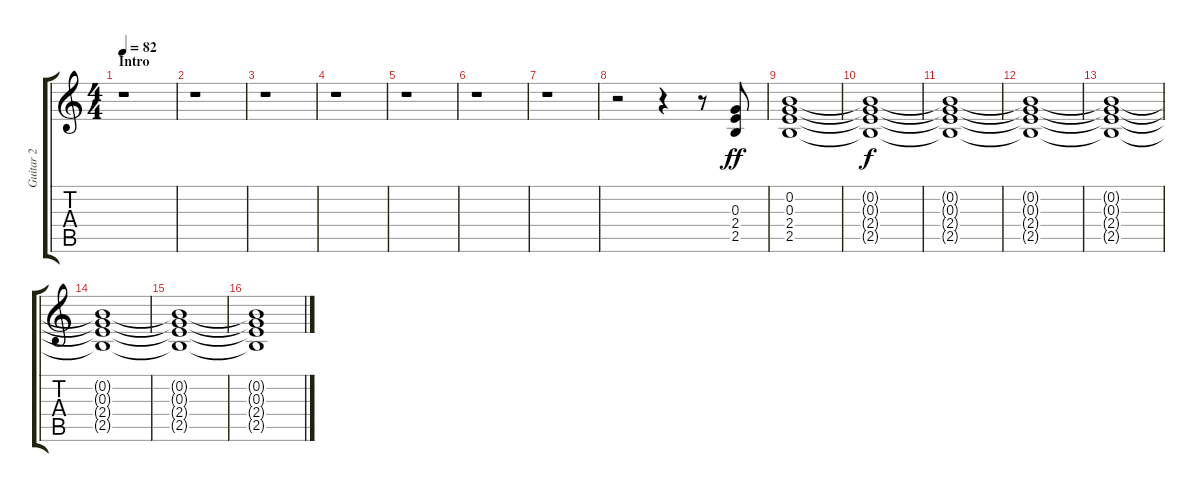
\track ("Guitar 2" "Guitar 2") {instrument distortionguitar}
\staff {score tabs}
\tuning (E4 B3 G3 D3 A2 E2) {hide}
\ts (4 4)
\section ("" "Intro")
\tempo 82
\clef g2
\ks c
r.1{dy ff instrument distortionguitar} |
r.1 |
r.1 |
r.1 |
r.1 |
r.1 |
r.1 |
r.2 r.4 r.8 (0.3 2.4 2.5).8{volume 9} |
(0.2 0.3 2.4 2.5).1 |
(0.2{t} 0.3{t} 2.4{t} 2.5{t}).1{dy f} |
(0.2{t} 0.3{t} 2.4{t} 2.5{t}).1 |
(0.2{t} 0.3{t} 2.4{t} 2.5{t}).1 |
(0.2{t} 0.3{t} 2.4{t} 2.5{t}).1 |
(0.2{t} 0.3{t} 2.4{t} 2.5{t}).1 |
(0.2{t} 0.3{t} 2.4{t} 2.5{t}).1 |
(0.2{t} 0.3{t} 2.4{t} 2.5{t}).1
